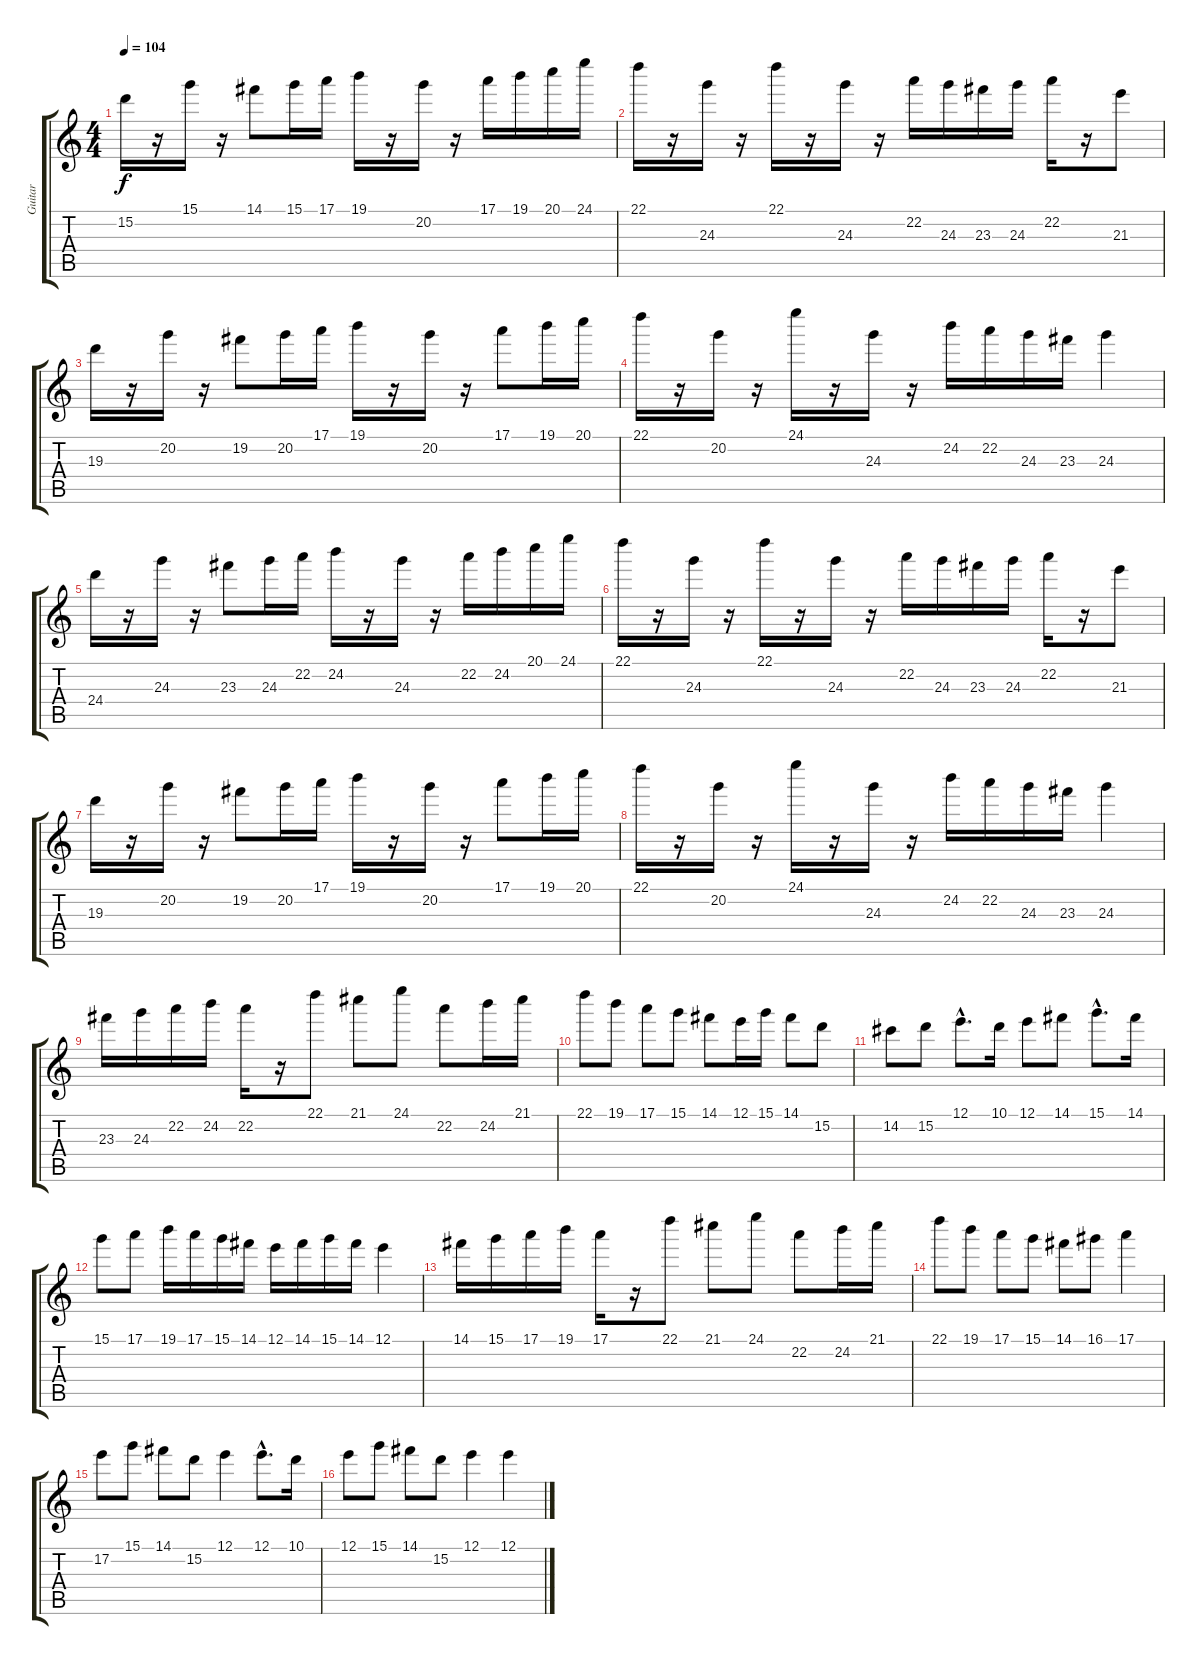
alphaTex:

\track ("Guitar" "Guitar") {instrument distortionguitar}
\staff {score tabs}
\tuning (E4 B3 G3 D3 A2 E2) {hide}
\ts (4 4)
\tempo 104
\clef g2
\ks c
15.2.16{dy f instrument distortionguitar} r.16 15.1.16 r.16 14.1.8 15.1.16 17.1.16 19.1.16 r.16 20.2.16 r.16 17.1.16 19.1.16 20.1.16 24.1.16 |
22.1.16 r.16 24.3.16 r.16 22.1.16 r.16 24.3.16 r.16 22.2.16 24.3.16 23.3.16 24.3.16 22.2.16 r.16 21.3.8 |
19.3.16 r.16 20.2.16 r.16 19.2.8 20.2.16 17.1.16 19.1.16 r.16 20.2.16 r.16 17.1.8 19.1.16 20.1.16 |
22.1.16 r.16 20.2.16 r.16 24.1.16 r.16 24.3.16 r.16 24.2.16 22.2.16 24.3.16 23.3.16 24.3.4 |
24.4.16 r.16 24.3.16 r.16 23.3.8 24.3.16 22.2.16 24.2.16 r.16 24.3.16 r.16 22.2.16 24.2.16 20.1.16 24.1.16 |
22.1.16 r.16 24.3.16 r.16 22.1.16 r.16 24.3.16 r.16 22.2.16 24.3.16 23.3.16 24.3.16 22.2.16 r.16 21.3.8 |
19.3.16 r.16 20.2.16 r.16 19.2.8 20.2.16 17.1.16 19.1.16 r.16 20.2.16 r.16 17.1.8 19.1.16 20.1.16 |
22.1.16 r.16 20.2.16 r.16 24.1.16 r.16 24.3.16 r.16 24.2.16 22.2.16 24.3.16 23.3.16 24.3.4 |
23.3.16 24.3.16 22.2.16 24.2.16 22.2.16 r.16 22.1.8 21.1.8 24.1.8 22.2.8 24.2.16 21.1.16 |
22.1.8 19.1.8 17.1.8 15.1.8 14.1.8 12.1.16 15.1.16 14.1.8 15.2.8 |
14.2.8 15.2.8 12.1{hac}.8{d} 10.1.16 12.1.8 14.1.8 15.1{hac}.8{d} 14.1.16 |
15.1.8 17.1.8 19.1.16 17.1.16 15.1.16 14.1.16 12.1.16 14.1.16 15.1.16 14.1.16 12.1.4 |
14.1.16 15.1.16 17.1.16 19.1.16 17.1.16 r.16 22.1.8 21.1.8 24.1.8 22.2.8 24.2.16 21.1.16 |
22.1.8 19.1.8 17.1.8 15.1.8 14.1.8 16.1.8 17.1.4 |
17.2.8 15.1.8 14.1.8 15.2.8 12.1.4 12.1{hac}.8{d} 10.1.16 |
12.1.8 15.1.8 14.1.8 15.2.8 12.1.4 12.1.4
